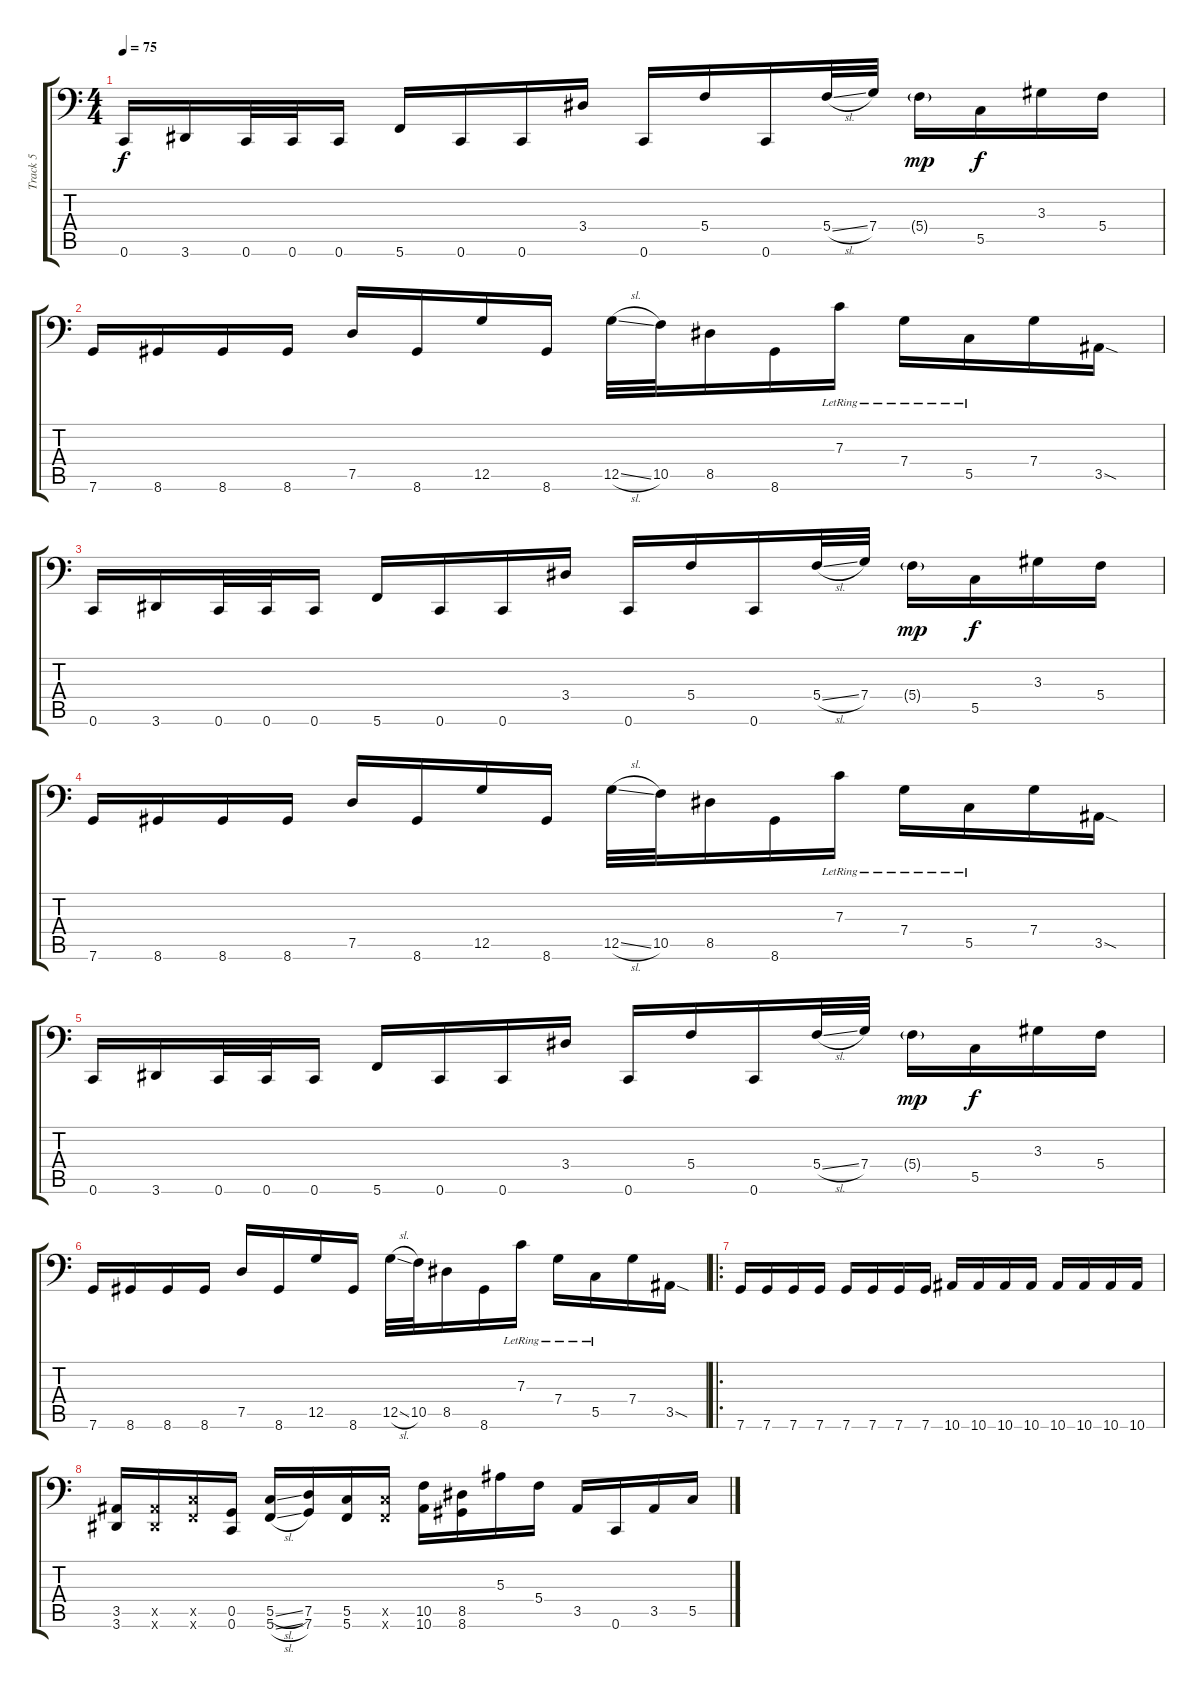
\track ("Track 5" "Track 5") {instrument electricbassfinger}
\staff {score tabs}
\tuning (D3 A2 F2 C2 G1 C1) {hide}
\ts (4 4)
\tempo 75
\clef f4
\ks c
0.6.16{dy f} 3.6.16 0.6.32 0.6.32 0.6.16 5.6.16 0.6.16 0.6.16 3.4.16 0.6.16 5.4.16 0.6.16 5.4{sl}.32 7.4.32 5.4{g}.16{dy mp} 5.5.16{dy f} 3.3.16 5.4.16 |
7.6.16 8.6.16 8.6.16 8.6.16 7.5.16 8.6.16 12.5.16 8.6.16 12.5{sl}.32 10.5.32 8.5.16 8.6.16 7.3{lr}.16 7.4{lr}.16 5.5{lr}.16 7.4.16 3.5{sod}.16 |
0.6.16 3.6.16 0.6.32 0.6.32 0.6.16 5.6.16 0.6.16 0.6.16 3.4.16 0.6.16 5.4.16 0.6.16 5.4{sl}.32 7.4.32 5.4{g}.16{dy mp} 5.5.16{dy f} 3.3.16 5.4.16 |
7.6.16 8.6.16 8.6.16 8.6.16 7.5.16 8.6.16 12.5.16 8.6.16 12.5{sl}.32 10.5.32 8.5.16 8.6.16 7.3{lr}.16 7.4{lr}.16 5.5{lr}.16 7.4.16 3.5{sod}.16 |
0.6.16 3.6.16 0.6.32 0.6.32 0.6.16 5.6.16 0.6.16 0.6.16 3.4.16 0.6.16 5.4.16 0.6.16 5.4{sl}.32 7.4.32 5.4{g}.16{dy mp} 5.5.16{dy f} 3.3.16 5.4.16 |
7.6.16 8.6.16 8.6.16 8.6.16 7.5.16 8.6.16 12.5.16 8.6.16 12.5{sl}.32 10.5.32 8.5.16 8.6.16 7.3{lr}.16 7.4{lr}.16 5.5{lr}.16 7.4.16 3.5{sod}.16 |
\ro
7.6.16 7.6.16 7.6.16 7.6.16 7.6.16 7.6.16 7.6.16 7.6.16 10.6.16 10.6.16 10.6.16 10.6.16 10.6.16 10.6.16 10.6.16 10.6.16 |
(3.5 3.6).16 (3.5{x} 3.6{x}).16 (5.5{x} 5.6{x}).16 (0.5 0.6).16 (5.5{sl} 5.6{sl}).16 (7.5 7.6).16 (5.5 5.6).16 (5.5{x} 5.6{x}).16 (10.5 10.6).16 (8.5 8.6).16 5.3.16 5.4.16 3.5.16 0.6.16 3.5.16 5.5.16
